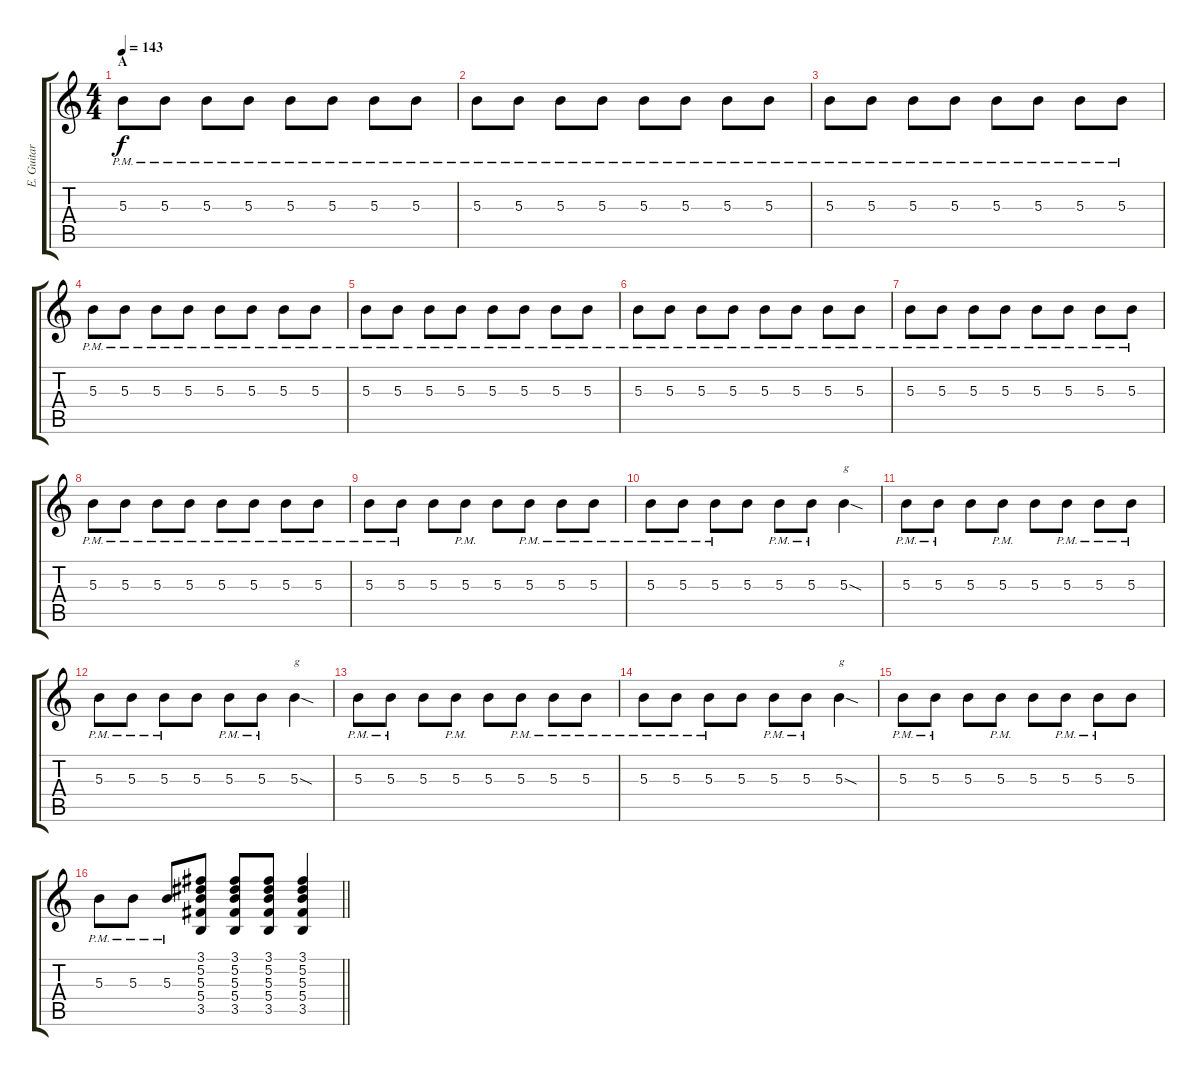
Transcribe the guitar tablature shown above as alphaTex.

\track ("E. Guitar II" "E. Guitar ") {instrument distortionguitar}
\staff {score tabs}
\tuning (Eb4 Bb3 Gb3 Db3 Ab2 Eb2) {hide}
\ts (4 4)
\section ("" "A")
\tempo 143
\clef g2
\ks c
5.3{pm}.8{dy f} 5.3{pm}.8 5.3{pm}.8 5.3{pm}.8 5.3{pm}.8 5.3{pm}.8 5.3{pm}.8 5.3{pm}.8 |
5.3{pm}.8 5.3{pm}.8 5.3{pm}.8 5.3{pm}.8 5.3{pm}.8 5.3{pm}.8 5.3{pm}.8 5.3{pm}.8 |
5.3{pm}.8 5.3{pm}.8 5.3{pm}.8 5.3{pm}.8 5.3{pm}.8 5.3{pm}.8 5.3{pm}.8 5.3{pm}.8 |
5.3{pm}.8 5.3{pm}.8 5.3{pm}.8 5.3{pm}.8 5.3{pm}.8 5.3{pm}.8 5.3{pm}.8 5.3{pm}.8 |
5.3{pm}.8 5.3{pm}.8 5.3{pm}.8 5.3{pm}.8 5.3{pm}.8 5.3{pm}.8 5.3{pm}.8 5.3{pm}.8 |
5.3{pm}.8 5.3{pm}.8 5.3{pm}.8 5.3{pm}.8 5.3{pm}.8 5.3{pm}.8 5.3{pm}.8 5.3{pm}.8 |
5.3{pm}.8 5.3{pm}.8 5.3{pm}.8 5.3{pm}.8 5.3{pm}.8 5.3{pm}.8 5.3{pm}.8 5.3{pm}.8 |
5.3{pm}.8 5.3{pm}.8 5.3{pm}.8 5.3{pm}.8 5.3{pm}.8 5.3{pm}.8 5.3{pm}.8 5.3{pm}.8 |
5.3{pm}.8 5.3{pm}.8 5.3.8 5.3{pm}.8 5.3.8 5.3{pm}.8 5.3{pm}.8 5.3{pm}.8 |
5.3{pm}.8 5.3{pm}.8 5.3{pm}.8 5.3.8 5.3{pm}.8 5.3{pm}.8 5.3{sod}.4{txt "g"} |
5.3{pm}.8 5.3{pm}.8 5.3.8 5.3{pm}.8 5.3.8 5.3{pm}.8 5.3{pm}.8 5.3{pm}.8 |
5.3{pm}.8 5.3{pm}.8 5.3{pm}.8 5.3.8 5.3{pm}.8 5.3{pm}.8 5.3{sod}.4{txt "g"} |
5.3{pm}.8 5.3{pm}.8 5.3.8 5.3{pm}.8 5.3.8 5.3{pm}.8 5.3{pm}.8 5.3{pm}.8 |
5.3{pm}.8 5.3{pm}.8 5.3{pm}.8 5.3.8 5.3{pm}.8 5.3{pm}.8 5.3{sod}.4{txt "g"} |
5.3{pm}.8 5.3{pm}.8 5.3.8 5.3{pm}.8 5.3.8 5.3{pm}.8 5.3{pm}.8 5.3.8 |
\barLineRight lightlight
5.3{pm}.8 5.3{pm}.8 5.3{pm}.8 (3.1 5.2 5.3 5.4 3.5).8 (3.1 5.2 5.3 5.4 3.5).8 (3.1 5.2 5.3 5.4 3.5).8 (3.1 5.2 5.3 5.4 3.5).4
